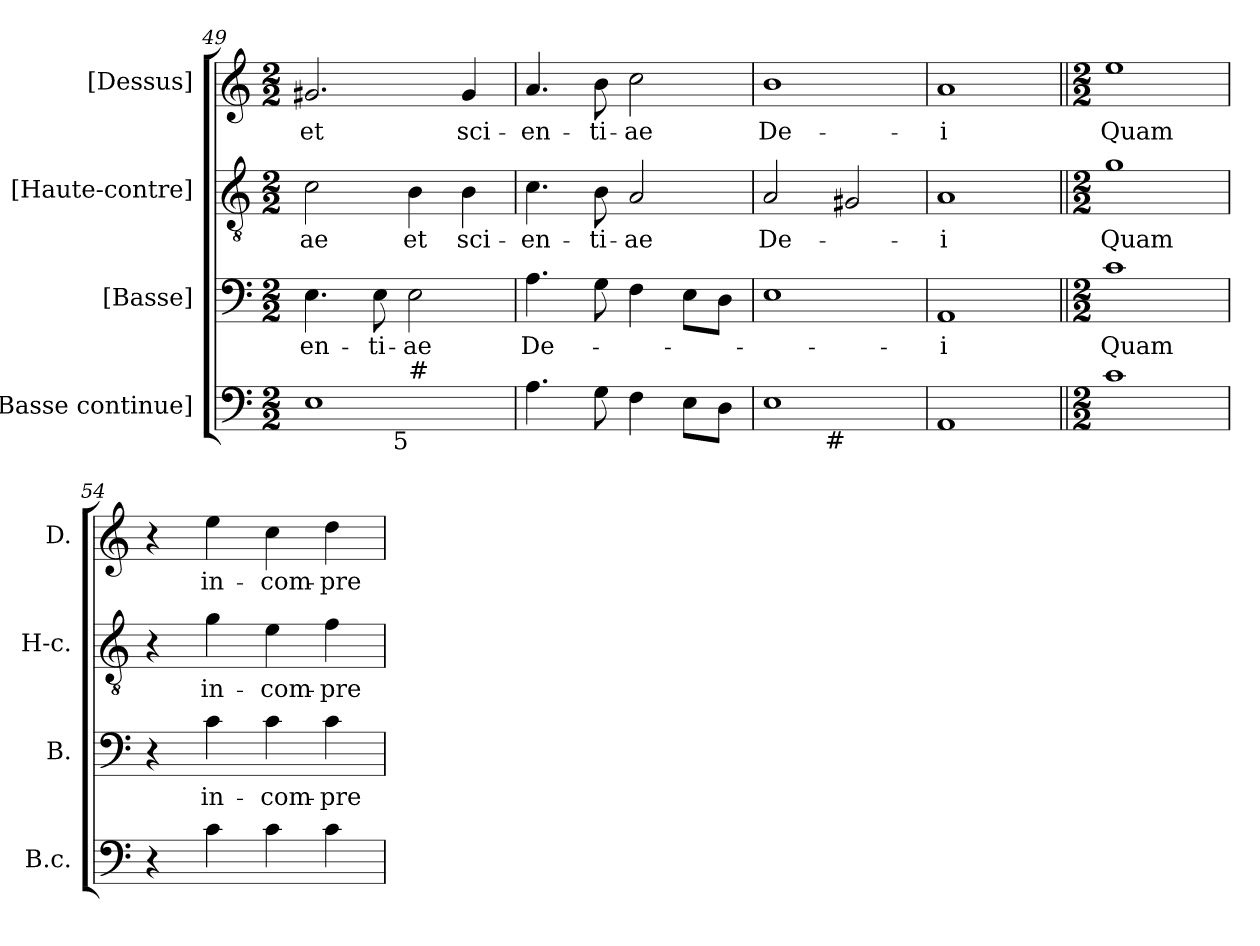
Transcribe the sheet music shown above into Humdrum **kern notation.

**kern	**kern	**text	**kern	**text	**kern	**text
*part4	*part3	*part3	*part2	*part2	*part1	*part1
*staff4	*staff3	*staff3	*staff2	*staff2	*staff1	*staff1
*I"[Basse continue]	*I"[Basse]	*	*I"[Haute-contre]	*	*I"[Dessus]	*
*I'B.c.	*I'B.	*	*I'H-c.	*	*I'D.	*
*clefF4	*clefF4	*	*clefGv2	*	*clefG2	*
*	*	*	*ITrd7c12	*	*	*
*k[]	*k[]	*	*k[]	*	*k[]	*
*a:	*a:	*	*a:	*	*a:	*
*M2/2	*M2/2	*	*M2/2	*	*M2/2	*
=49	=49	=49	=49	=49	=49	=49
!	!	!LO:LY:b:color=#000000	!	!	!	!
!	!	!	!	!LO:LY:b:color=#000000	!	!
!LO:TX:b:rj:t=6	!	!	!	!	!	!
!LO:TX:t=#	!	!	!	!	!	!
!	!	!	!	!	!	!LO:LY:b:color=#000000
*^	*	*	*	*	*	*
1Ei	2ryy	4.Ei\	-en-	2Ci\	-ae	2.g#Xi/	et
!	!	!	!LO:LY:b:color=#000000	!	!	!	!
.	.	8Ei\	-ti-	.	.	.	.
!	!	!	!LO:LY:b:color=#000000	!	!	!	!
!	!LO:TX:b:rj:t=5	!	!	!	!	!	!
!	!LO:TX:t=#	!	!	!	!	!	!
!	!	!	!	!	!LO:LY:b:color=#000000	!	!
.	2ryy	2Ei\	-ae	4BBi\	et	.	.
!	!	!	!	!	!LO:LY:b:color=#000000	!	!
!	!	!	!	!	!	!	!LO:LY:b:color=#000000
.	.	.	.	4BBi\	sci-	4g#i/	sci-
*v	*v	*	*	*	*	*	*
=50	=50	=50	=50	=50	=50	=50
*^	*	*	*	*	*	*
!	!	!	!LO:LY:b:color=#000000	!	!	!	!
*v	*v	*	*	*	*	*	*
*^	*	*	*	*	*	*
!	!	!	!	!	!LO:LY:b:color=#000000	!	!
*v	*v	*	*	*	*	*	*
*^	*	*	*	*	*	*
!	!	!	!	!	!	!	!LO:LY:b:color=#000000
*v	*v	*	*	*	*	*	*
4.Ai\	4.Ai\	De-	4.Ci\	-en-	4.ai/	-en-
!	!	!	!	!LO:LY:b:color=#000000	!	!
!	!	!	!	!	!	!LO:LY:b:color=#000000
8Gi\	8Gi\	.	8BBi\	-ti-	8bi\	-ti-
!	!	!	!	!LO:LY:b:color=#000000	!	!
!	!	!	!	!	!	!LO:LY:b:color=#000000
4Fi\	4Fi\	.	2AAi/	-ae	2cci\	-ae
8Ei\L	8Ei\L	.	.	.	.	.
8Di\J	8Di\J	.	.	.	.	.
=51	=51	=51	=51	=51	=51	=51
!	!	!	!	!LO:LY:b:color=#000000	!	!
!LO:TX:b:rj:t=4	!	!	!	!	!	!
!	!	!	!	!	!	!LO:LY:b:color=#000000
*^	*	*	*	*	*	*
1Ei	2ryy	1Ei	.	2AAi/	De-	1bi	De-
!	!LO:TX:b:rj:t=#	!	!	!	!	!	!
.	2ryy	.	.	2GG#Xi/	.	.	.
*v	*v	*	*	*	*	*	*
=52	=52	=52	=52	=52	=52	=52
*^	*	*	*	*	*	*
!	!	!	!LO:LY:b:color=#000000	!	!	!	!
*v	*v	*	*	*	*	*	*
*^	*	*	*	*	*	*
!	!	!	!	!	!LO:LY:b:color=#000000	!	!
*v	*v	*	*	*	*	*	*
*^	*	*	*	*	*	*
!	!	!	!	!	!	!	!LO:LY:b:color=#000000
*v	*v	*	*	*	*	*	*
1AAi	1AAi	-i	1AAi	-i	1ai	-i
=53||	=53||	=53||	=53||	=53||	=53||	=53||
*M2/2	*M2/2	*	*M2/2	*	*M2/2	*
!	!	!LO:LY:b:color=#000000	!	!	!	!
!	!	!	!	!LO:LY:b:color=#000000	!	!
!	!	!	!	!	!	!LO:LY:b:color=#000000
1ci	1ci	Quam	1Gi	Quam	1eei	Quam
=54	=54	=54	=54	=54	=54	=54
4r	4r	.	4r	.	4r	.
!	!	!LO:LY:b:color=#000000	!	!	!	!
!	!	!	!	!LO:LY:b:color=#000000	!	!
!	!	!	!	!	!	!LO:LY:b:color=#000000
4ci\	4ci\	in-	4Gi\	in-	4eei\	in-
!	!	!LO:LY:b:color=#000000	!	!	!	!
!	!	!	!	!LO:LY:b:color=#000000	!	!
!	!	!	!	!	!	!LO:LY:b:color=#000000
4ci\	4ci\	-com-	4Ei\	-com-	4cci\	-com-
!	!	!LO:LY:b:color=#000000	!	!	!	!
!	!	!	!	!LO:LY:b:color=#000000	!	!
!	!	!	!	!	!	!LO:LY:b:color=#000000
4ci\	4ci\	-pre-	4Fi\	-pre-	4ddi\	-pre-
=	=	=	=	=	=	=
*-	*-	*-	*-	*-	*-	*-
